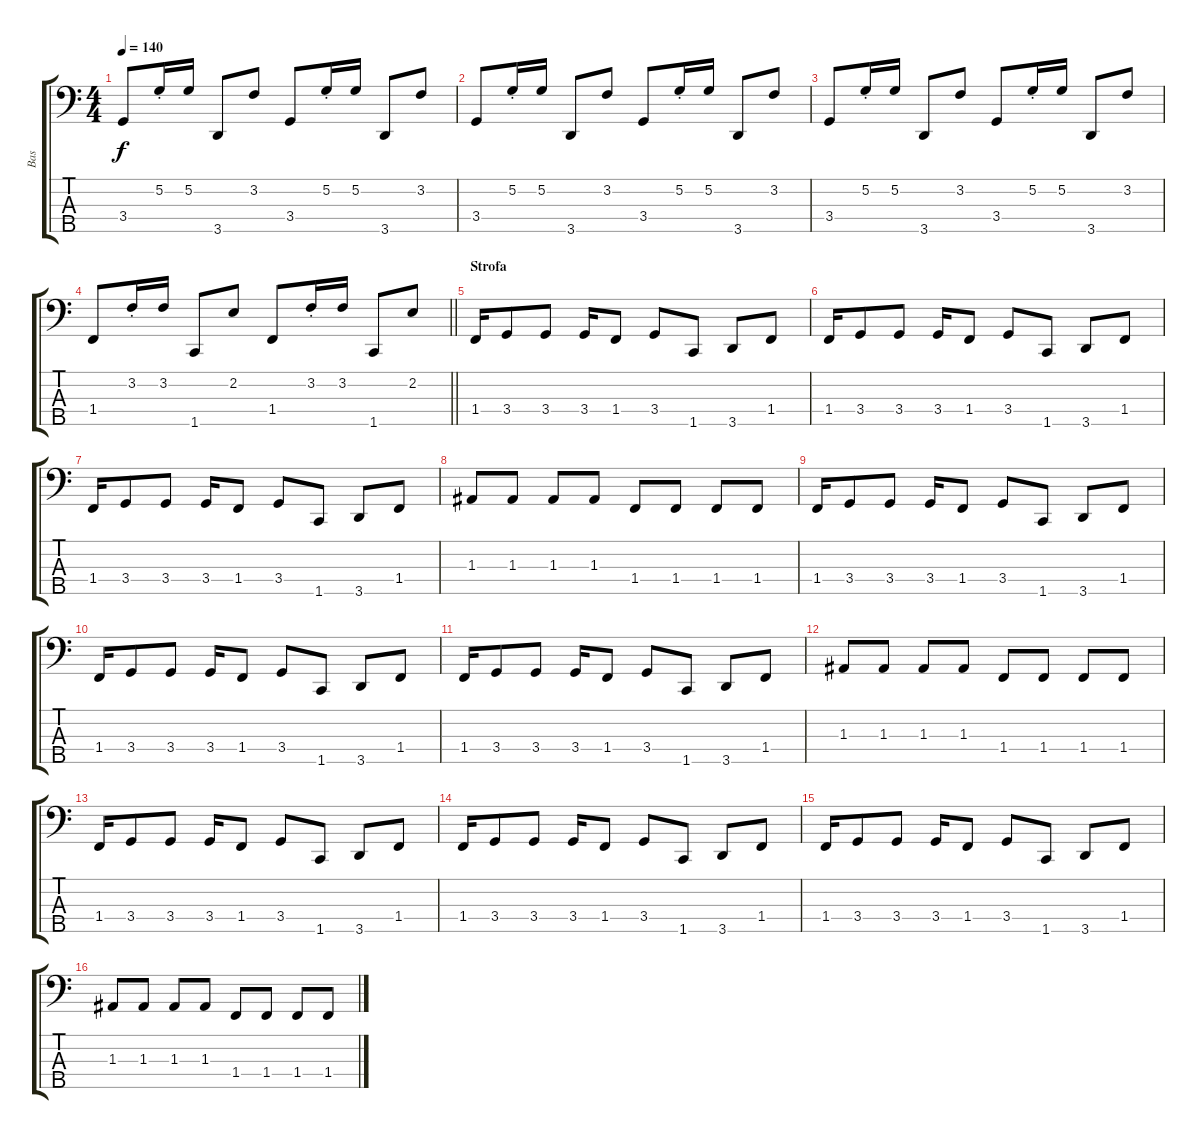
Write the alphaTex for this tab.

\track ("Bas" "Bas") {instrument electricbassfinger}
\staff {score tabs}
\tuning (G2 D2 A1 E1 B0) {hide}
\ts (4 4)
\tempo 140
\clef f4
\ks c
3.4.8{dy f} 5.2{st}.16 5.2.16 3.5.8 3.2.8 3.4.8 5.2{st}.16 5.2.16 3.5.8 3.2.8 |
3.4.8 5.2{st}.16 5.2.16 3.5.8 3.2.8 3.4.8 5.2{st}.16 5.2.16 3.5.8 3.2.8 |
3.4.8 5.2{st}.16 5.2.16 3.5.8 3.2.8 3.4.8 5.2{st}.16 5.2.16 3.5.8 3.2.8 |
\barLineRight lightlight
1.4.8 3.2{st}.16 3.2.16 1.5.8 2.2.8 1.4.8 3.2{st}.16 3.2.16 1.5.8 2.2.8 |
\section ("" "Strofa")
1.4.16 3.4.8 3.4.8 3.4.16 1.4.8 3.4.8 1.5.8 3.5.8 1.4.8 |
1.4.16 3.4.8 3.4.8 3.4.16 1.4.8 3.4.8 1.5.8 3.5.8 1.4.8 |
1.4.16 3.4.8 3.4.8 3.4.16 1.4.8 3.4.8 1.5.8 3.5.8 1.4.8 |
1.3.8 1.3.8 1.3.8 1.3.8 1.4.8 1.4.8 1.4.8 1.4.8 |
1.4.16 3.4.8 3.4.8 3.4.16 1.4.8 3.4.8 1.5.8 3.5.8 1.4.8 |
1.4.16 3.4.8 3.4.8 3.4.16 1.4.8 3.4.8 1.5.8 3.5.8 1.4.8 |
1.4.16 3.4.8 3.4.8 3.4.16 1.4.8 3.4.8 1.5.8 3.5.8 1.4.8 |
1.3.8 1.3.8 1.3.8 1.3.8 1.4.8 1.4.8 1.4.8 1.4.8 |
1.4.16 3.4.8 3.4.8 3.4.16 1.4.8 3.4.8 1.5.8 3.5.8 1.4.8 |
1.4.16 3.4.8 3.4.8 3.4.16 1.4.8 3.4.8 1.5.8 3.5.8 1.4.8 |
1.4.16 3.4.8 3.4.8 3.4.16 1.4.8 3.4.8 1.5.8 3.5.8 1.4.8 |
1.3.8 1.3.8 1.3.8 1.3.8 1.4.8 1.4.8 1.4.8 1.4.8
